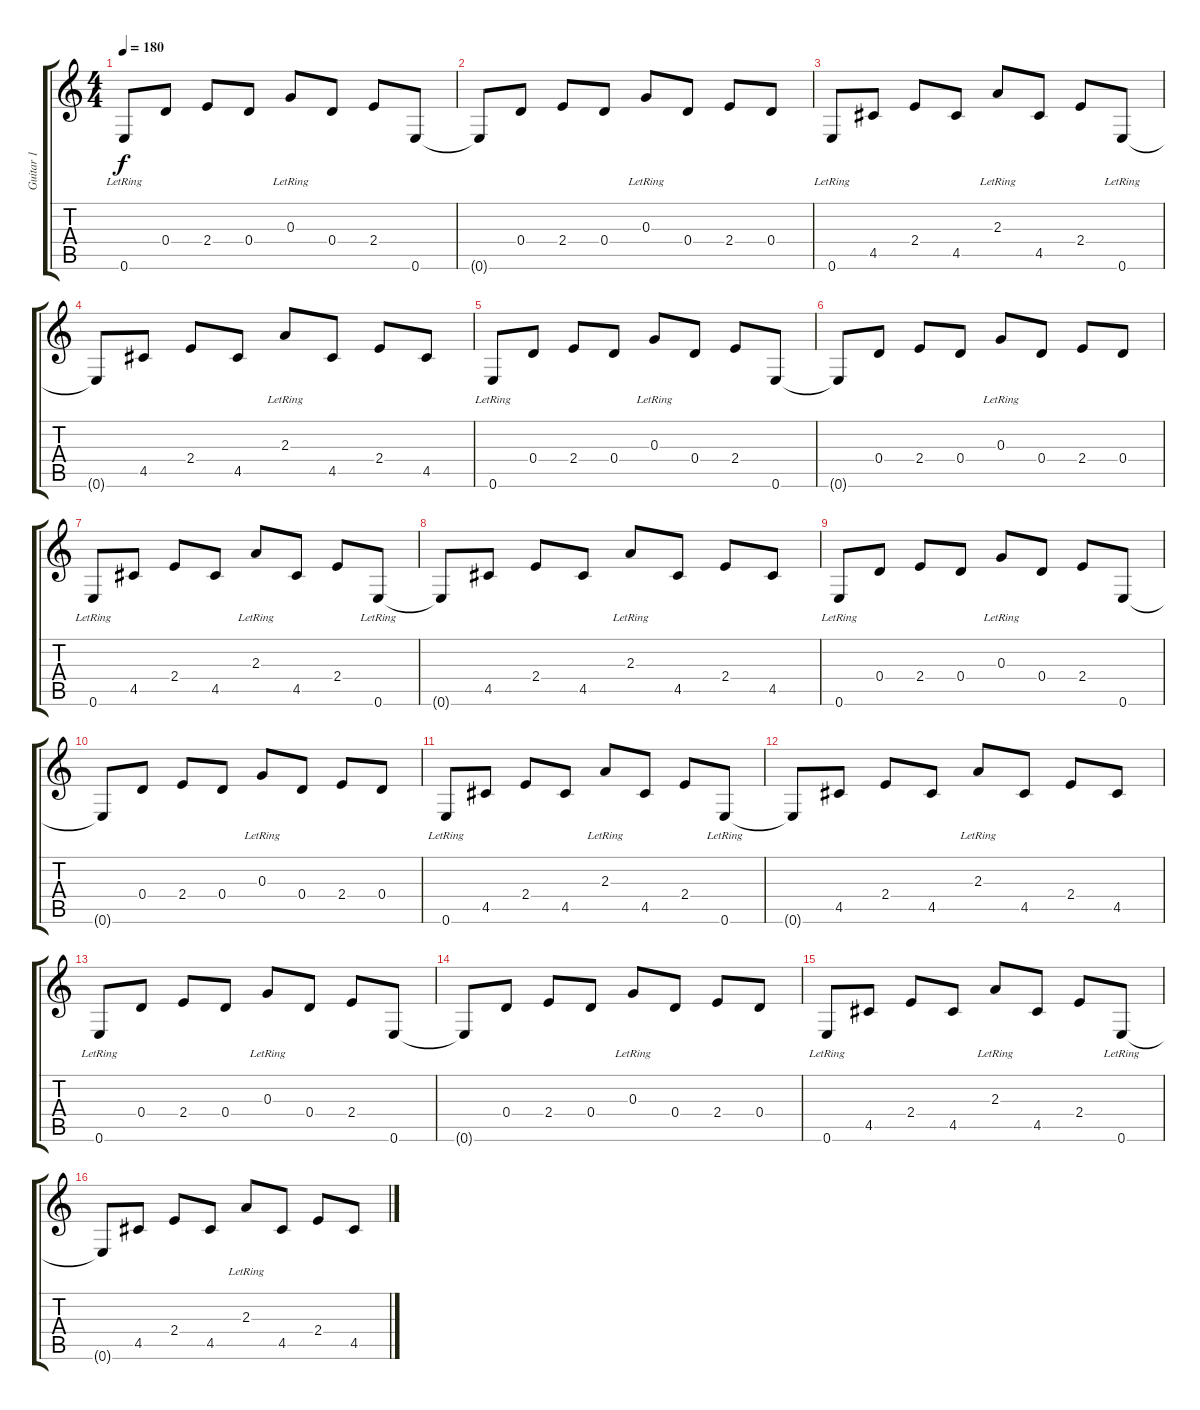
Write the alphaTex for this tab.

\track ("Guitar 1" "Guitar 1") {instrument distortionguitar}
\staff {score tabs}
\tuning (E4 B3 G3 D3 A2 E2) {hide}
\ts (4 4)
\tempo 180
\clef g2
\ks c
0.6{lr}.8{dy f instrument electricguitarclean} 0.4.8 2.4.8 0.4.8 0.3{lr}.8 0.4.8 2.4.8 0.6.8 |
0.6{t}.8 0.4.8 2.4.8 0.4.8 0.3{lr}.8 0.4.8 2.4.8 0.4.8 |
0.6{lr}.8 4.5.8 2.4.8 4.5.8 2.3{lr}.8 4.5.8 2.4.8 0.6{lr}.8 |
0.6{t}.8 4.5.8 2.4.8 4.5.8 2.3{lr}.8 4.5.8 2.4.8 4.5.8 |
0.6{lr}.8 0.4.8 2.4.8 0.4.8 0.3{lr}.8 0.4.8 2.4.8 0.6.8 |
0.6{t}.8 0.4.8 2.4.8 0.4.8 0.3{lr}.8 0.4.8 2.4.8 0.4.8 |
0.6{lr}.8 4.5.8 2.4.8 4.5.8 2.3{lr}.8 4.5.8 2.4.8 0.6{lr}.8 |
0.6{t}.8 4.5.8 2.4.8 4.5.8 2.3{lr}.8 4.5.8 2.4.8 4.5.8 |
0.6{lr}.8 0.4.8 2.4.8 0.4.8 0.3{lr}.8 0.4.8 2.4.8 0.6.8 |
0.6{t}.8 0.4.8 2.4.8 0.4.8 0.3{lr}.8 0.4.8 2.4.8 0.4.8 |
0.6{lr}.8 4.5.8 2.4.8 4.5.8 2.3{lr}.8 4.5.8 2.4.8 0.6{lr}.8 |
0.6{t}.8 4.5.8 2.4.8 4.5.8 2.3{lr}.8 4.5.8 2.4.8 4.5.8 |
0.6{lr}.8 0.4.8 2.4.8 0.4.8 0.3{lr}.8 0.4.8 2.4.8 0.6.8 |
0.6{t}.8 0.4.8 2.4.8 0.4.8 0.3{lr}.8 0.4.8 2.4.8 0.4.8 |
0.6{lr}.8 4.5.8 2.4.8 4.5.8 2.3{lr}.8 4.5.8 2.4.8 0.6{lr}.8 |
0.6{t}.8 4.5.8 2.4.8 4.5.8 2.3{lr}.8 4.5.8 2.4.8 4.5.8
